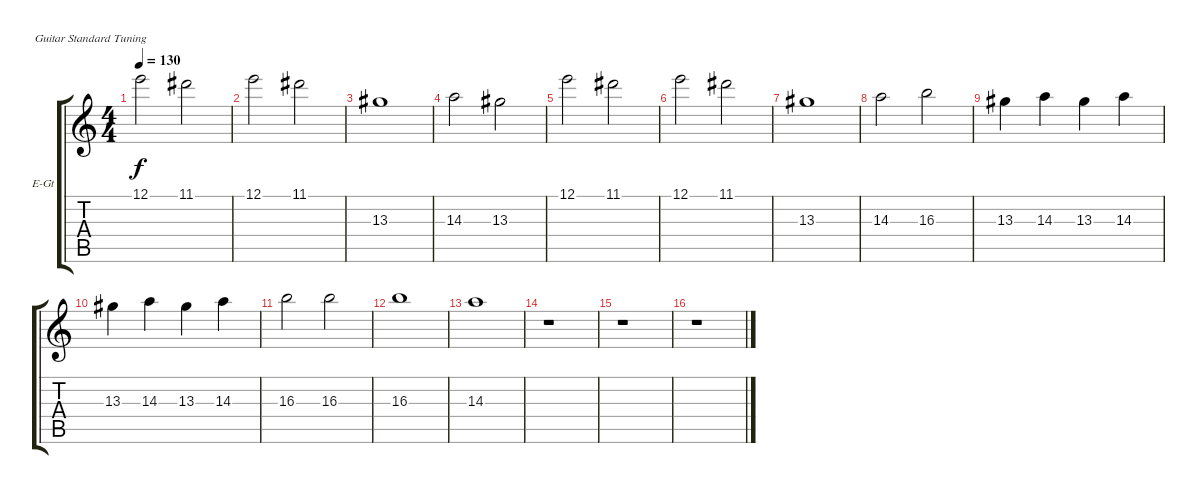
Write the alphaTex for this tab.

\bracketExtendMode groupsimilarinstruments
\firstSystemTrackNameOrientation horizontal
\otherSystemsTrackNameOrientation horizontal
\track ("Guitarra Electrica" "E-Gt") {instrument electricguitarjazz}
\staff {score tabs}
\tuning (E4 B3 G3 D3 A2 E2)
\ts (4 4)
\tempo 130
\clef g2
\ks c
12.1.2{dy f} 11.1.2 |
12.1.2 11.1.2 |
13.3.1 |
14.3.2 13.3.2 |
12.1.2 11.1.2 |
12.1.2 11.1.2 |
13.3.1 |
14.3.2 16.3.2 |
13.3.4 14.3.4 13.3.4 14.3.4 |
13.3.4 14.3.4 13.3.4 14.3.4 |
16.3.2 16.3.2 |
16.3.1 |
14.3.1 |
r.1 |
r.1 |
r.1
